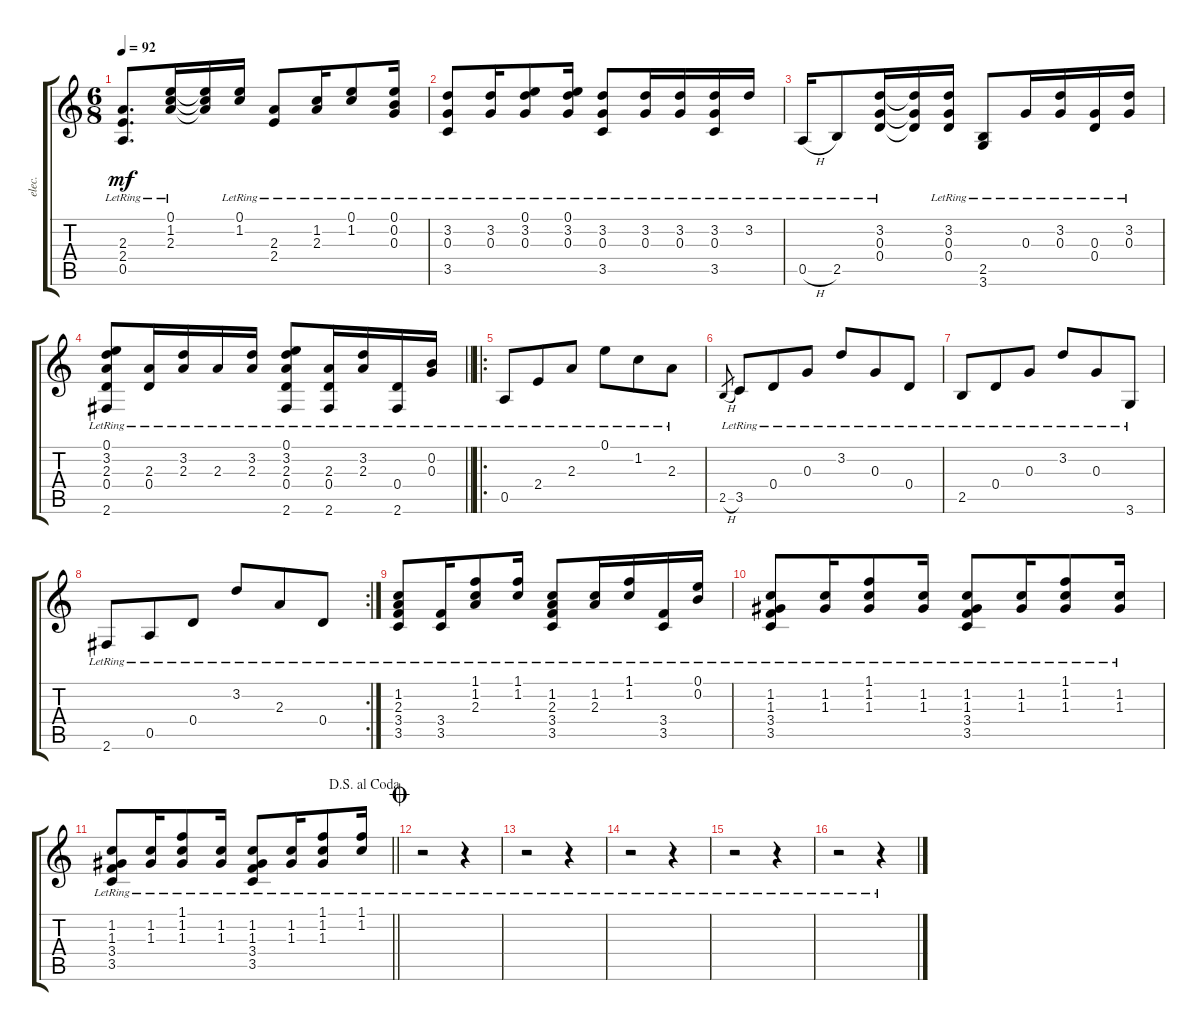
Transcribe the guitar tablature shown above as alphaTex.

\track ("elec." "elec.") {instrument electricguitarclean}
\staff {score tabs}
\tuning (E4 B3 G3 D3 A2 E2) {hide}
\ts (6 8)
\tempo 92
\clef g2
\ks c
(2.3{lr} 2.4{lr} 0.5{lr}).8{d dy mf} (0.1{lr} 1.2{lr} 2.3{lr}).16 (0.1{t} 1.2{t} 2.3{t}).16 (0.1{lr} 1.2{lr}).16 (2.3{lr} 2.4{lr}).8 (1.2{lr} 2.3{lr}).16 (0.1{lr} 1.2{lr}).8 (0.1{lr} 0.2{lr} 0.3{lr}).16 |
(3.2{lr} 0.3{lr} 3.5{lr}).8 (3.2{lr} 0.3{lr}).16 (0.1{lr} 3.2{lr} 0.3{lr}).8 (0.1{lr} 3.2{lr} 0.3{lr}).16 (3.2{lr} 0.3{lr} 3.5{lr}).8 (3.2{lr} 0.3{lr}).16 (3.2{lr} 0.3{lr}).16 (3.2{lr} 0.3{lr} 3.5{lr}).16 3.2{lr}.16 |
0.5{h lr}.16 2.5{lr}.8 (3.2{lr} 0.3{lr} 0.4{lr}).16 (3.2{t} 0.3{t} 0.4{t}).16 (3.2{lr} 0.3{lr} 0.4{lr}).16 (2.5{lr} 3.6{lr}).8 0.3{lr}.16 (3.2{lr} 0.3{lr}).16 (0.3{lr} 0.4{lr}).16 (3.2{lr} 0.3{lr}).16 |
\barLineRight lightlight
(0.1{lr} 3.2{lr} 2.3{lr} 0.4{lr} 2.6{lr}).8 (2.3{lr} 0.4{lr}).16 (3.2{lr} 2.3{lr}).16 2.3{lr}.16 (3.2{lr} 2.3{lr}).16 (0.1{lr} 3.2{lr} 2.3{lr} 0.4{lr} 2.6{lr}).8 (2.3{lr} 0.4{lr} 2.6{lr}).16 (3.2{lr} 2.3{lr}).16 (0.4{lr} 2.6{lr}).16 (0.2{lr} 0.3{lr}).16 |
\ro
0.5{lr}.8 2.4{lr}.8 2.3{lr}.8 0.1{lr}.8 1.2{lr}.8 2.3{lr}.8 |
2.5{h}.8{gr} 3.5{lr}.8 0.4{lr}.8 0.3{lr}.8 3.2{lr}.8 0.3{lr}.8 0.4{lr}.8 |
2.5{lr}.8 0.4{lr}.8 0.3{lr}.8 3.2{lr}.8 0.3{lr}.8 3.6{lr}.8 |
\rc 2
2.6{lr}.8 0.5{lr}.8 0.4{lr}.8 3.2{lr}.8 2.3{lr}.8 0.4{lr}.8 |
(1.2{lr} 2.3{lr} 3.4{lr} 3.5{lr}).8 (3.4{lr} 3.5{lr}).16 (1.1{lr} 1.2{lr} 2.3{lr}).8 (1.1{lr} 1.2{lr}).16 (1.2{lr} 2.3{lr} 3.4{lr} 3.5{lr}).8 (1.2{lr} 2.3{lr}).16 (1.1{lr} 1.2{lr}).16 (3.4{lr} 3.5{lr}).16 (0.1{lr} 0.2{lr}).16 |
(1.2{lr} 1.3{lr} 3.4{lr} 3.5{lr}).8 (1.2{lr} 1.3{lr}).16 (1.1{lr} 1.2{lr} 1.3{lr}).8 (1.2{lr} 1.3{lr}).16 (1.2{lr} 1.3{lr} 3.4{lr} 3.5{lr}).8 (1.2{lr} 1.3{lr}).16 (1.1{lr} 1.2{lr} 1.3{lr}).8 (1.2{lr} 1.3{lr}).16 |
\jump dalsegnoalcoda
\barLineRight lightlight
(1.2{lr} 1.3{lr} 3.4{lr} 3.5{lr}).8 (1.2{lr} 1.3{lr}).16 (1.1{lr} 1.2{lr} 1.3{lr}).8 (1.2{lr} 1.3{lr}).16 (1.2{lr} 1.3{lr} 3.4{lr} 3.5{lr}).8 (1.2{lr} 1.3{lr}).16 (1.1{lr} 1.2{lr} 1.3{lr}).8 (1.1{lr} 1.2{lr}).16 |
\jump coda
r.2 r.4 |
r.2 r.4 |
r.2 r.4 |
r.2 r.4 |
r.2 r.4
